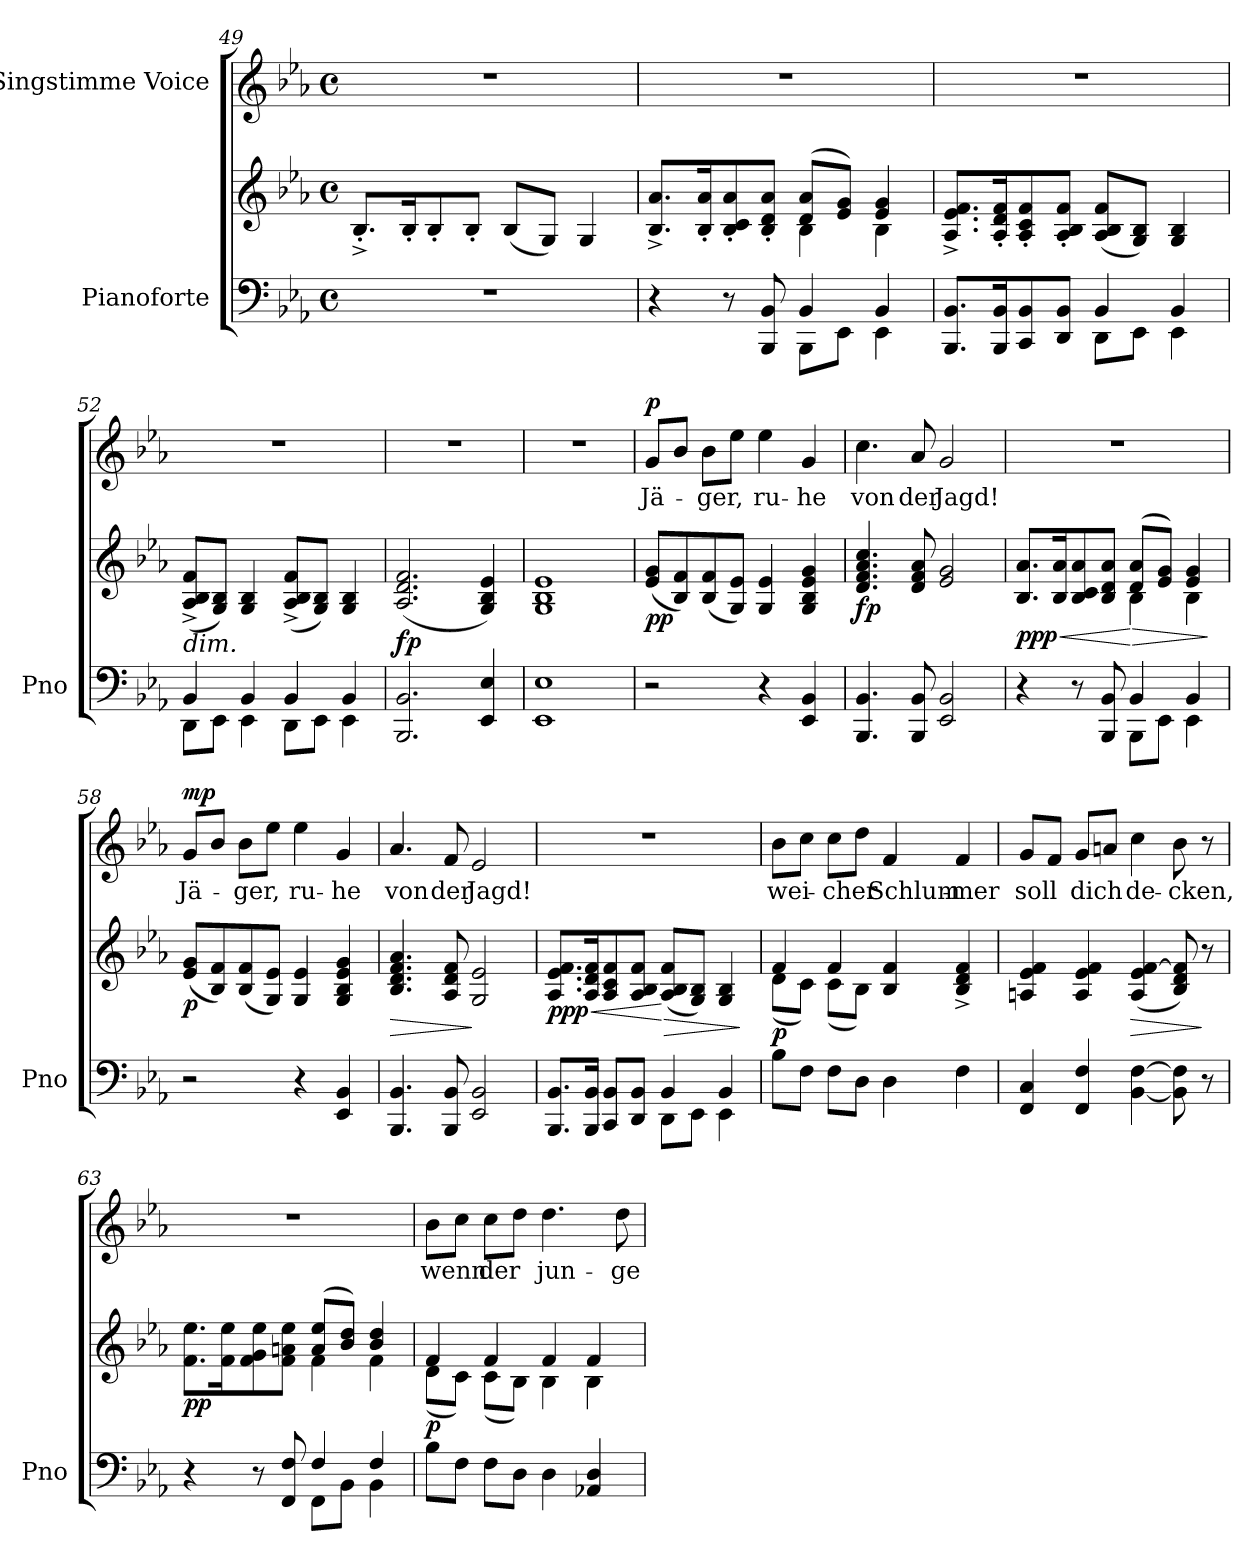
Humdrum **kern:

**kern	**kern	**dynam	**kern	**text	**dynam
*part2	*part2	*part2	*part1	*part1	*part1
*staff3	*staff2	*staff2/3	*staff1	*staff1	*staff1
*I"Pianoforte	*	*	*I"Singstimme Voice	*	*
*I'Pno	*	*	*	*	*
*clefF4	*clefG2	*	*clefG2	*	*
*k[b-e-a-]	*k[b-e-a-]	*	*k[b-e-a-]	*	*
*M4/4	*M4/4	*	*M4/4	*	*
*met(c)	*met(c)	*	*met(c)	*	*
=49	=49	=49	=49	=49	=49
1r	8.B-'^/L	.	1r	.	.
.	16B-'/K	.	.	.	.
.	8B-'/	.	.	.	.
.	8B-'/J	.	.	.	.
.	(<8B-/L	.	.	.	.
.	8G/J)	.	.	.	.
.	4G/	.	.	.	.
=50	=50	=50	=50	=50	=50
*^	*^	*	*	*	*
4r	2ryy	8.B-/^ 8.a-/^L	2ryy	.	1r	.	.
.	.	16B-/' 16a-/'K	.	.	.	.	.
8r	.	8B-/' 8c/' 8a-/'	.	.	.	.	.
8BBB-/ 8BB-/	.	8B-/' 8d/' 8a-/'J	.	.	.	.	.
4BB-/	8BBB-\L	(>8d/ 8a-/L	4B-\	.	.	.	.
.	8EE-\J	8e-/ 8g/J)	.	.	.	.	.
4BB-/	4EE-\	4e-/ 4g/	4B-\	.	.	.	.
*	*	*v	*v	*	*	*	*
!!LO:LB:g=z
=51	=51	=51	=51	=51	=51	=51
8.BBB-/ 8.BB-/L	2ryy	8.A-/^ 8.e-/^ 8.f/^L	.	1r	.	.
16BBB-/ 16BB-/K	.	16A-/' 16d/' 16f/'K	.	.	.	.
8CC/ 8BB-/	.	8A-/' 8c/' 8f/'	.	.	.	.
8DD/ 8BB-/J	.	8A-/' 8B-/' 8f/'J	.	.	.	.
4BB-/	8DD\L	(>8A-/ 8B-/ 8f/L	.	.	.	.
.	8EE-\J	8G/ 8B-/J)	.	.	.	.
4BB-/	4EE-\	4G/ 4B-/	.	.	.	.
=52	=52	=52	=52	=52	=52	=52
!	!	!LO:TX:b:i:t=dim.	!	!	!	!
4BB-/	8DD\L	(>8A-/^ 8B-/^ 8f/^L	.	1r	.	.
.	8EE-\J	8G/ 8B-/J)	.	.	.	.
4BB-/	4EE-\	4G/ 4B-/	.	.	.	.
4BB-/	8DD\L	(>8A-/^ 8B-/^ 8f/^L	.	.	.	.
.	8EE-\J	8G/ 8B-/J)	.	.	.	.
4BB-/	4EE-\	4G/ 4B-/	.	.	.	.
=53	=53	=53	=53	=53	=53	=53
!	!	!	!LO:DY:b	!	!	!
*v	*v	*	*	*	*	*
2.BBB-/ 2.BB-/	(>2.A-/ 2.d/ 2.f/	fp	1r	.	.
4EE-/ 4E-/	4G/ 4B-/ 4e-/)	.	.	.	.
=54	=54	=54	=54	=54	=54
1EE- 1E-	1G 1B- 1e-	.	1r	.	.
=55	=55	=55	=55	=55	=55
!	!	!LO:DY:b	!	!LO:LY:b	!LO:DY:a
2r	(<8e-/ 8g/L	pp	8g/L	Jä-	p
.	8B-/ 8f/)	.	8b-/J	.	.
!	!	!	!	!LO:LY:b	!
.	(<8B-/ 8f/	.	8b-\L	-ger,	.
.	8G/ 8e-/J)	.	8ee-\J	.	.
!	!	!	!	!LO:LY:b	!
4r	4G/ 4e-/	.	4ee-\	ru-	.
!	!	!	!	!LO:LY:b	!
4EE-/ 4BB-/	4G/ 4B-/ 4e-/ 4g/	.	4g/	-he	.
!!LO:LB:g=z
=56	=56	=56	=56	=56	=56
!	!	!LO:DY:b	!	!LO:LY:b	!
4.BBB-/ 4.BB-/	4.d/ 4.f/ 4.a-/ 4.cc/	fp	4.cc\	von	.
!	!	!	!	!LO:LY:b	!
8BBB-/ 8BB-/	8d/ 8f/ 8a-/	.	8a-/	der	.
!	!	!	!	!LO:LY:b	!
2EE-/ 2BB-/	2e-/ 2g/	.	2g/	Jagd!	.
=57	=57	=57	=57	=57	=57
*^	*	*	*	*	*
!	!	!	!LO:HP:b	!	!	!
*	*	*^	*	*	*	*
!	!	!	!	!LO:DY:n=1:b	!	!	!
4r	2ryy	8.B-/ 8.a-/L	2ryy	< ppp	1r	.	.
.	.	16B-/ 16a-/K	.	.	.	.	.
8r	.	8B-/ 8c/ 8a-/	.	.	.	.	.
8BBB-/ 8BB-/	.	8B-/ 8d/ 8a-/J	.	.	.	.	.
!	!	!	!	!LO:HP:n=1:b	!	!	!
4BB-/	8BBB-\L	(>8d/ 8a-/L	4B-\	[ >	.	.	.
.	8EE-\J	8e-/ 8g/J)	.	.	.	.	.
4BB-/	4EE-\	4e-/ 4g/	4B-\	.	.	.	.
*v	*v	*	*	*	*	*	*
*	*v	*v	*	*	*	*
.	.	]	.	.	.
=58	=58	=58	=58	=58	=58
!	!	!LO:DY:b	!	!LO:LY:b	!LO:DY:a
2r	(<8e-/ 8g/L	p	8g/L	Jä-	mp
.	8B-/ 8f/)	.	8b-/J	.	.
!	!	!	!	!LO:LY:b	!
.	(<8B-/ 8f/	.	8b-\L	-ger,	.
.	8G/ 8e-/J)	.	8ee-\J	.	.
!	!	!	!	!LO:LY:b	!
4r	4G/ 4e-/	.	4ee-\	ru-	.
!	!	!	!	!LO:LY:b	!
4EE-/ 4BB-/	4G/ 4B-/ 4e-/ 4g/	.	4g/	-he	.
=59	=59	=59	=59	=59	=59
!	!	!LO:HP:b	!	!LO:LY:b	!
4.BBB-/ 4.BB-/	4.B-/ 4.d/ 4.f/ 4.a-/	>	4.a-/	von	.
!	!	!	!	!LO:LY:b	!
8BBB-/ 8BB-/	8A-/ 8d/ 8f/	.	8f/	der	.
!	!	!	!	!LO:LY:b	!
2EE-/ 2BB-/	2G/ 2e-/	]	2e-/	Jagd!	.
=60	=60	=60	=60	=60	=60
*^	*	*	*	*	*
!	!	!	!LO:HP:b	!	!	!
!	!	!	!LO:DY:n=1:b	!	!	!
8.BBB-/ 8.BB-/L	2ryy	8.A-/ 8.e-/ 8.f/L	< ppp	1r	.	.
16BBB-/ 16BB-/Jk	.	16A-/ 16d/ 16f/K	.	.	.	.
8CC/ 8BB-/L	.	8A-/ 8c/ 8f/	.	.	.	.
8DD/ 8BB-/J	.	8A-/ 8B-/ 8f/J	.	.	.	.
!	!	!	!LO:HP:n=1:b	!	!	!
4BB-/	8DD\L	(>8A-/ 8B-/ 8f/L	[ >	.	.	.
.	8EE-\J	8G/ 8B-/J)	.	.	.	.
4BB-/	4EE-\	4G/ 4B-/	.	.	.	.
*v	*v	*	*	*	*	*
.	.	]	.	.	.
!!LO:PB:g=z
=61	=61	=61	=61	=61	=61
*	*^	*	*	*	*
!	!	!	!LO:DY:b	!	!LO:LY:b	!
8B-\L	4f/	(<8d\L	p	8b-\L	wei-	.
8F\J	.	8c\J)	.	8cc\J	.	.
!	!	!	!	!	!LO:LY:b	!
8F\L	4f/	(<8c\L	.	8cc\L	-cher	.
8D\J	.	8B-\J)	.	8dd\J	.	.
!	!	!	!	!	!LO:LY:b	!
4D\	4B-/ 4f/	2ryy	.	4f/	Schlum-	.
!	!	!	!	!	!LO:LY:b	!
4F\	4B-/^ 4d/^ 4f/^	.	.	4f/	-mer	.
*	*v	*v	*	*	*	*
=62	=62	=62	=62	=62	=62
!	!	!	!	!LO:LY:b	!
4FF/ 4C/	4An/ 4e-/ 4f/	.	8g/L	soll	.
.	.	.	8f/J	.	.
!	!	!	!	!LO:LY:b	!
4FF/ 4F/	4A/ 4e-/ 4f/	.	8g/L	dich	.
.	.	.	8an/J	.	.
!	!	!LO:HP:b	!	!LO:LY:b	!
[4BB-\ [4F\	(<4A/ 4e-/ [4f/	>	4cc\	de-	.
!	!	!	!	!LO:LY:b	!
8BB-\] 8F\]	8B-/ 8d/ 8f/])	.	8b-\	-cken,	.
8r	8r	]	8r	.	.
=63	=63	=63	=63	=63	=63
*^	*^	*	*	*	*
!	!	!	!	!LO:DY:b	!	!	!
4r	2ryy	8.f\ 8.ee-\L	2ryy	pp	1r	.	.
.	.	16f\ 16ee-\K	.	.	.	.	.
8r	.	8f\ 8g\ 8ee-\	.	.	.	.	.
8FF/ 8F/	.	8f\ 8an\ 8ee-\J	.	.	.	.	.
4F/	8FF\L	(>8a/ 8ee-/L	4f\	.	.	.	.
.	8BB-\J	8b-/ 8dd/J)	.	.	.	.	.
4F/	4BB-\	4b-/ 4dd/	4f\	.	.	.	.
=64	=64	=64	=64	=64	=64	=64	=64
!	!	!	!	!LO:DY:b	!	!LO:LY:b	!
*v	*v	*	*	*	*	*	*
8B-\L	4f/	(<8d\L	p	8b-\L	wenn	.
8F\J	.	8c\J)	.	8cc\J	.	.
!	!	!	!	!	!LO:LY:b	!
8F\L	4f/	(<8c\L	.	8cc\L	der	.
8D\J	.	8B-\J)	.	8dd\J	.	.
!	!	!	!	!	!LO:LY:b	!
4D\	4f/	4B-\	.	4.dd\	jun-	.
4AA-X/ 4D/	4f/	4B-\	.	.	.	.
!	!	!	!	!	!LO:LY:b	!
.	.	.	.	8dd\	-ge	.
*	*v	*v	*	*	*	*
=	=	=	=	=	=
*-	*-	*-	*-	*-	*-
